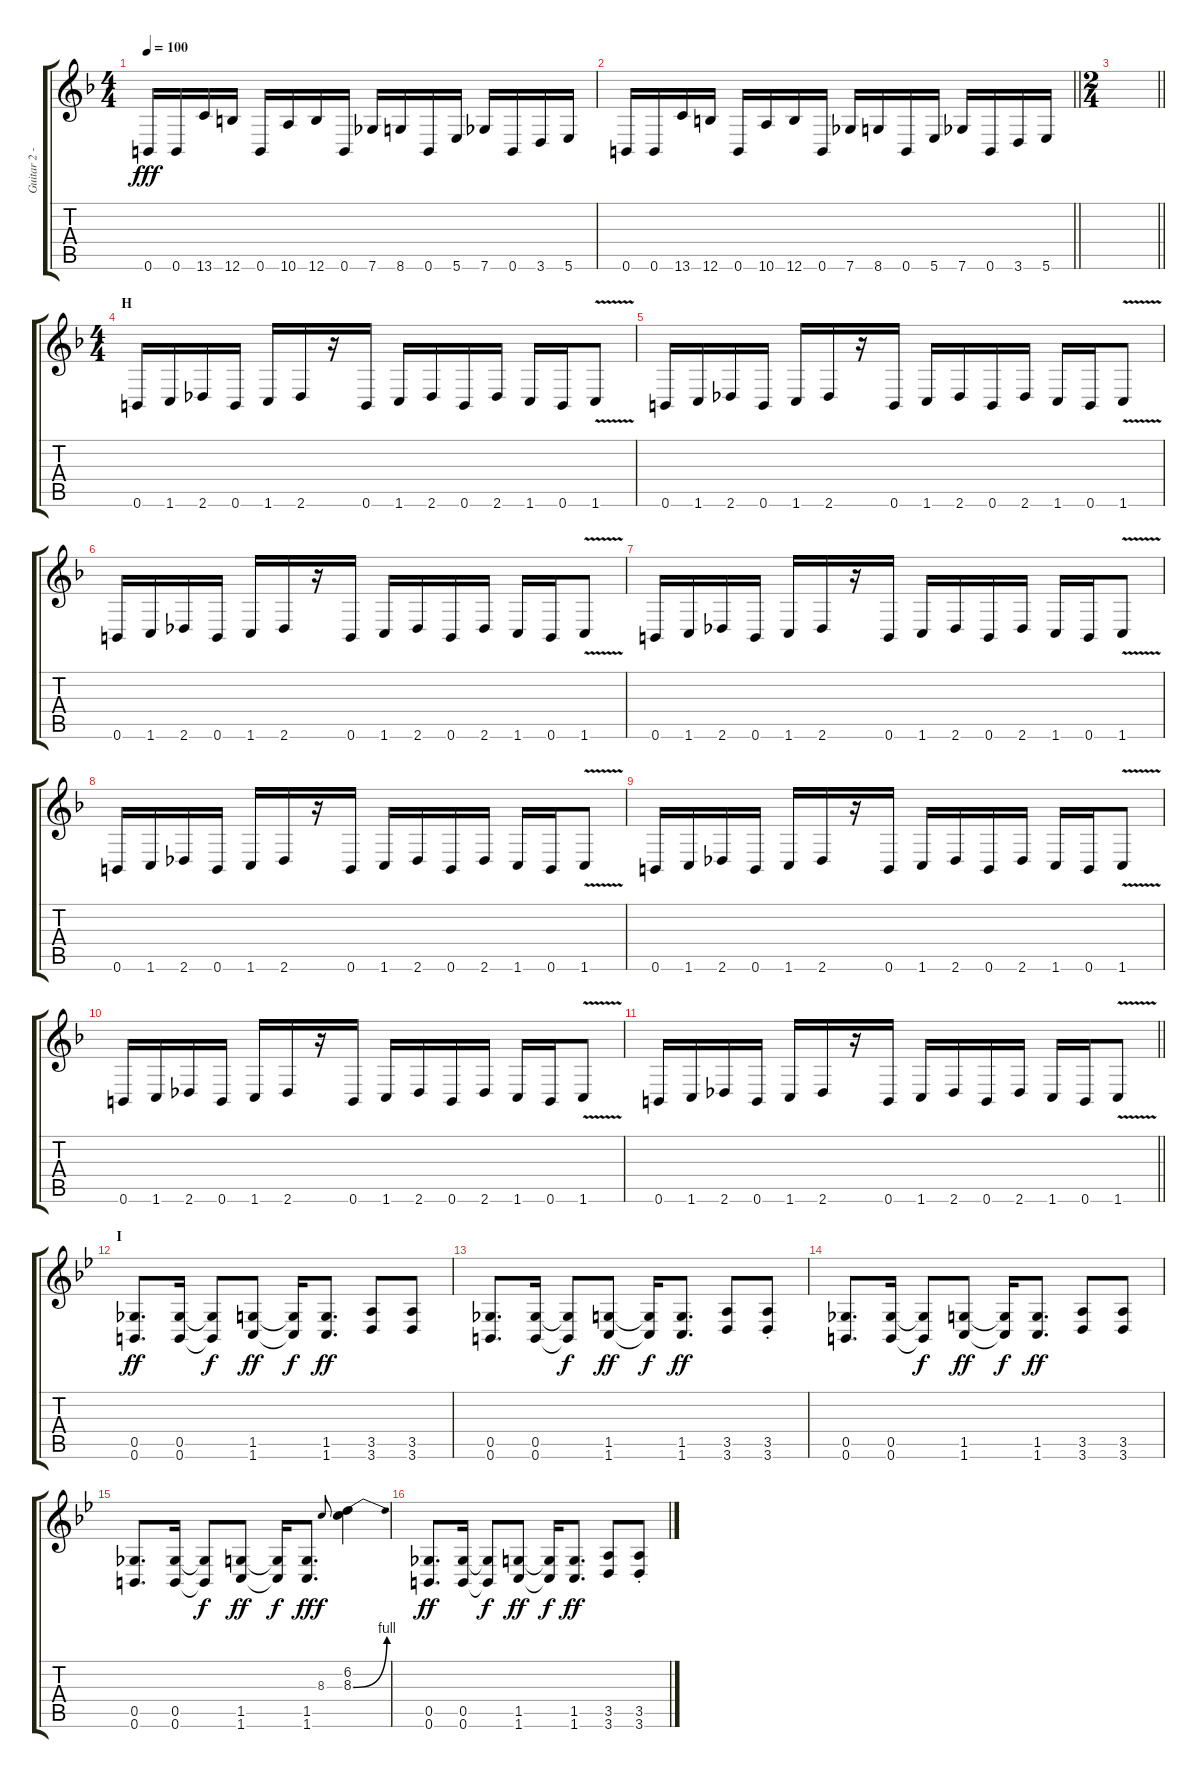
\track ("Guitar 2 - Aoi" "Guitar 2 -") {instrument overdrivenguitar}
\staff {score tabs}
\tuning (Db4 Ab3 E3 B2 Gb2 B1) {hide}
\ts (4 4)
\tempo 100
\clef g2
\ks f
0.6.16{dy fff} 0.6.16 13.6.16 12.6.16 0.6.16 10.6.16 12.6.16 0.6.16 7.6.16 8.6.16 0.6.16 5.6.16 7.6.16 0.6.16 3.6.16 5.6.16 |
\barLineRight lightlight
0.6.16 0.6.16 13.6.16 12.6.16 0.6.16 10.6.16 12.6.16 0.6.16 7.6.16 8.6.16 0.6.16 5.6.16 7.6.16 0.6.16 3.6.16 5.6.16 |
\ts (2 4)
\barLineRight lightlight
|
\ts (4 4)
\section ("" "H")
0.6.16 1.6.16 2.6.16 0.6.16 1.6.16 2.6.16 r.16 0.6.16 1.6.16 2.6.16 0.6.16 2.6.16 1.6.16 0.6.16 1.6{v}.8 |
0.6.16 1.6.16 2.6.16 0.6.16 1.6.16 2.6.16 r.16 0.6.16 1.6.16 2.6.16 0.6.16 2.6.16 1.6.16 0.6.16 1.6{v}.8 |
0.6.16 1.6.16 2.6.16 0.6.16 1.6.16 2.6.16 r.16 0.6.16 1.6.16 2.6.16 0.6.16 2.6.16 1.6.16 0.6.16 1.6{v}.8 |
0.6.16 1.6.16 2.6.16 0.6.16 1.6.16 2.6.16 r.16 0.6.16 1.6.16 2.6.16 0.6.16 2.6.16 1.6.16 0.6.16 1.6{v}.8 |
0.6.16 1.6.16 2.6.16 0.6.16 1.6.16 2.6.16 r.16 0.6.16 1.6.16 2.6.16 0.6.16 2.6.16 1.6.16 0.6.16 1.6{v}.8 |
0.6.16 1.6.16 2.6.16 0.6.16 1.6.16 2.6.16 r.16 0.6.16 1.6.16 2.6.16 0.6.16 2.6.16 1.6.16 0.6.16 1.6{v}.8 |
0.6.16 1.6.16 2.6.16 0.6.16 1.6.16 2.6.16 r.16 0.6.16 1.6.16 2.6.16 0.6.16 2.6.16 1.6.16 0.6.16 1.6{v}.8 |
\barLineRight lightlight
0.6.16 1.6.16 2.6.16 0.6.16 1.6.16 2.6.16 r.16 0.6.16 1.6.16 2.6.16 0.6.16 2.6.16 1.6.16 0.6.16 1.6{v}.8 |
\section ("" "I")
\ks bb
(0.5 0.6).8{d dy ff} (0.5 0.6).16 (0.5{t} 0.6{t}).8{dy f} (1.5 1.6).8{dy ff} (1.5{t} 1.6{t}).16{dy f} (1.5 1.6).8{d dy ff} (3.5 3.6).8 (3.5 3.6).8 |
(0.5 0.6).8{d} (0.5 0.6).16 (0.5{t} 0.6{t}).8{dy f} (1.5 1.6).8{dy ff} (1.5{t} 1.6{t}).16{dy f} (1.5 1.6).8{d dy ff} (3.5 3.6).8 (3.5{st} 3.6{st}).8 |
(0.5 0.6).8{d} (0.5 0.6).16 (0.5{t} 0.6{t}).8{dy f} (1.5 1.6).8{dy ff} (1.5{t} 1.6{t}).16{dy f} (1.5 1.6).8{d dy ff} (3.5 3.6).8 (3.5 3.6).8 |
(0.5 0.6).8{d} (0.5 0.6).16 (0.5{t} 0.6{t}).8{dy f} (1.5 1.6).8{dy ff} (1.5{t} 1.6{t}).16{dy f} (1.5 1.6).8{d dy ff} 8.3.8{gr onbeat dy f} (6.2 8.3{be (bend 0 0 60 4)}).4 |
(0.5 0.6).8{d dy ff} (0.5 0.6).16 (0.5{t} 0.6{t}).8{dy f} (1.5 1.6).8{dy ff} (1.5{t} 1.6{t}).16{dy f} (1.5 1.6).8{d dy ff} (3.5 3.6).8 (3.5{st} 3.6{st}).8
